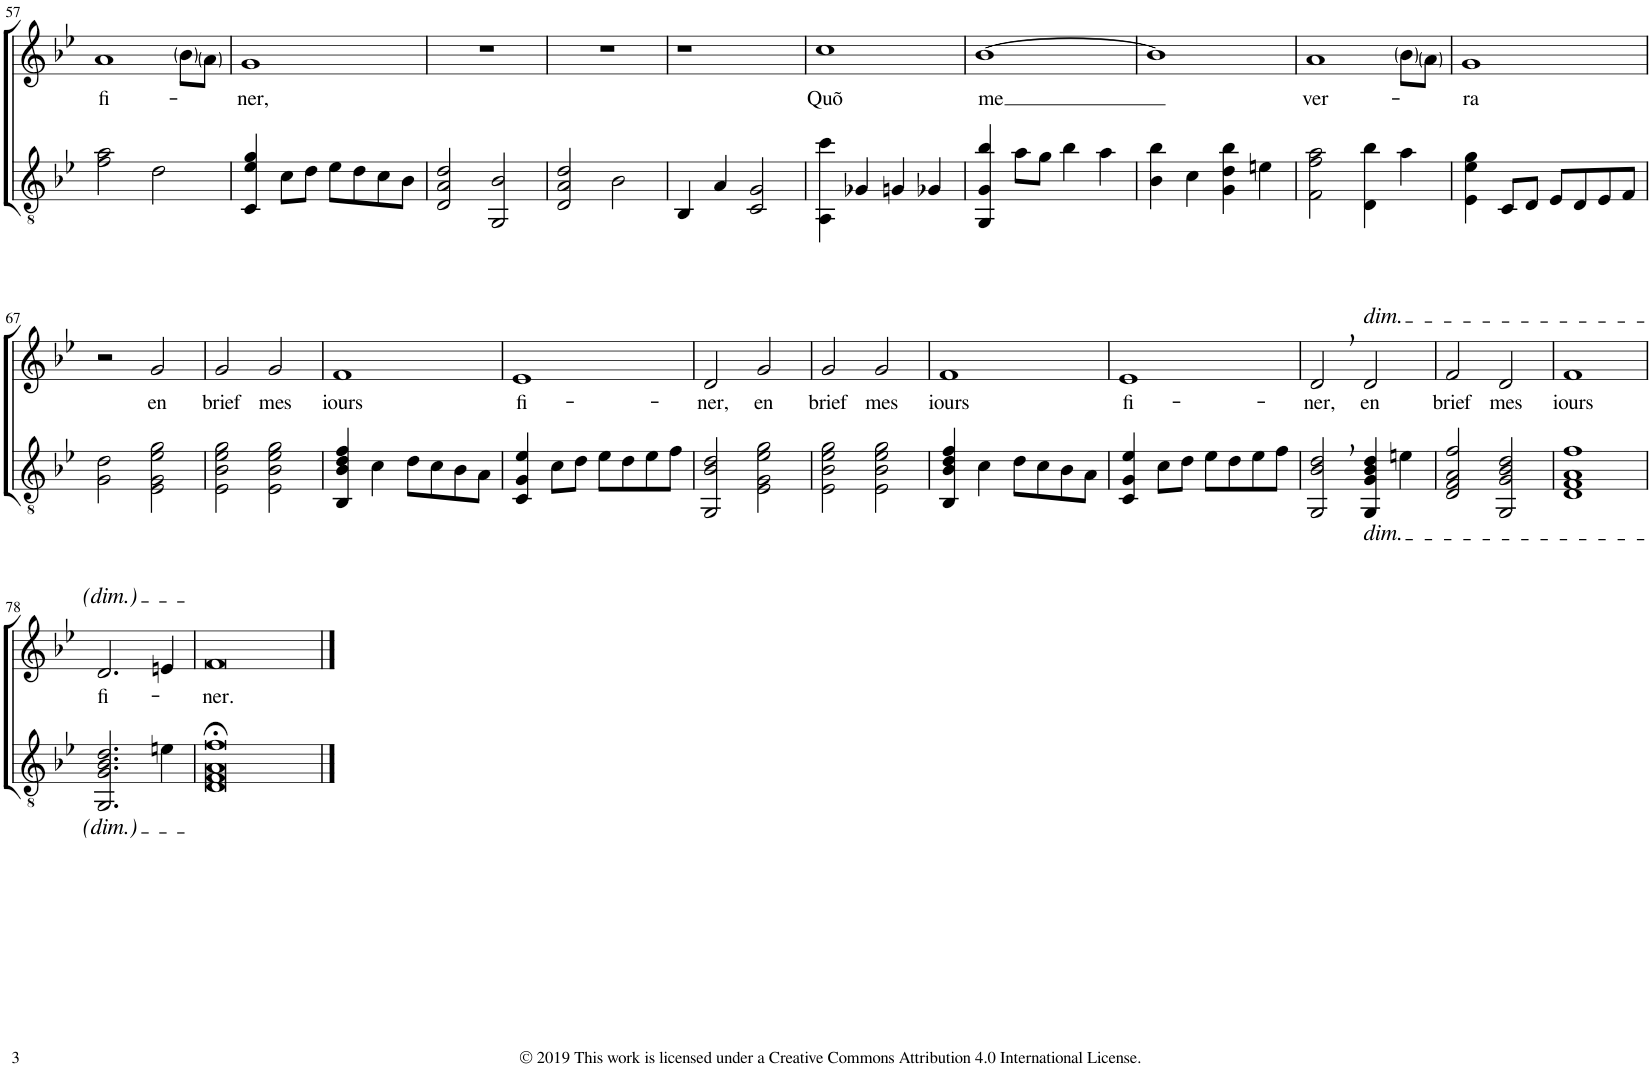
**kern	**kern	**text
*part2	*part1	*part1
*staff2	*staff1	*staff1
*I"Vihuela	*I"Voce	*
!!LO:PB:g=z
*clefGv2	*clefG2	*
*k[b-e-]	*k[b-e-]	*
*M2/2	*M2/2	*
*met(c|)	*met(c|)	*
=57	=57	=57
!	!	!LO:LY:b
*	*^	*
2f\ 2a\	1a	2.ryy	fi-
2d\	.	.	.
.	.	8b-\L	.
.	.	8a\J	.
=58	=58	=58	=58
!	!	!	!LO:LY:b
*	*v	*v	*
4C/ 4e-/ 4g/	1g	-ner,
8c\L	.	.
8d\J	.	.
8e-\L	.	.
8d\	.	.
8c\	.	.
8B-\J	.	.
=59	=59	=59
2D/ 2A/ 2d/	1r	.
2GG/ 2B-/	.	.
=60	=60	=60
2D/ 2A/ 2d/	1r	.
2B-\	.	.
=61	=61	=61
4BB-/	1r	.
4A/	.	.
2C/ 2G/	.	.
=62	=62	=62
!	!	!LO:LY:b
4AA\ 4cc\	1cc	Quõ
4G-X/	.	.
4Gn/	.	.
4G-X/	.	.
=63	=63	=63
!	!	!LO:LY:b
4GG/ 4G/ 4b-/	[1b-	me
8a\L	.	.
8g\J	.	.
4b-\	.	.
4a\	.	.
=64	=64	=64
4B-\ 4b-\	1b-]	.
4c\	.	.
4G\ 4d\ 4b-\	.	.
4en\	.	.
=65	=65	=65
!	!	!LO:LY:b
*	*^	*
2F\ 2f\ 2a\	1a	2.ryy	ver-
4D\ 4b-\	.	.	.
4a\	.	8b-\L	.
.	.	8a\J	.
=66	=66	=66	=66
!	!	!	!LO:LY:b
*	*v	*v	*
4E-\ 4e-\ 4g\	1g	-ra
8C/L	.	.
8D/J	.	.
8E-/L	.	.
8D/	.	.
8E-/	.	.
8F/J	.	.
!!LO:LB:g=z
=67	=67	=67
2G\ 2d\	2r	.
!	!	!LO:LY:b
2E-\ 2G\ 2e-\ 2g\	2g/	en
=68	=68	=68
!	!	!LO:LY:b
2E-\ 2B-\ 2e-\ 2g\	2g/	brief
!	!	!LO:LY:b
2E-\ 2B-\ 2e-\ 2g\	2g/	mes
=69	=69	=69
!	!	!LO:LY:b
4BB-/ 4B-/ 4d/ 4f/	1f	iours
4c\	.	.
8d\L	.	.
8c\	.	.
8B-\	.	.
8A\J	.	.
=70	=70	=70
!	!	!LO:LY:b
4C/ 4G/ 4e-/	1e-	fi-
8c\L	.	.
8d\J	.	.
8e-\L	.	.
8d\	.	.
8e-\	.	.
8f\J	.	.
=71	=71	=71
!	!	!LO:LY:b
2GG/ 2B-/ 2d/	2d/	-ner,
!	!	!LO:LY:b
2E-\ 2G\ 2e-\ 2g\	2g/	en
=72	=72	=72
!	!	!LO:LY:b
2E-\ 2B-\ 2e-\ 2g\	2g/	brief
!	!	!LO:LY:b
2E-\ 2B-\ 2e-\ 2g\	2g/	mes
=73	=73	=73
!	!	!LO:LY:b
4BB-/ 4B-/ 4d/ 4f/	1f	iours
4c\	.	.
8d\L	.	.
8c\	.	.
8B-\	.	.
8A\J	.	.
=74	=74	=74
!	!	!LO:LY:b
4C/ 4G/ 4e-/	1e-	fi-
8c\L	.	.
8d\J	.	.
8e-\L	.	.
8d\	.	.
8e-\	.	.
8f\J	.	.
=75	=75	=75
!	!	!LO:LY:b
2GG/, 2B-/, 2d/,	2d,/	-ner,
!	!LO:TX:a:i:t=dim.	!
!LO:TX:b:i:t=dim.	!	!
!	!	!LO:LY:b
4GG/ 4G/ 4B-/ 4d/	2d/	en
4en\	.	.
=76	=76	=76
!	!	!LO:LY:b
2D/ 2F/ 2A/ 2f/	2f/	brief
!	!	!LO:LY:b
2GG/ 2G/ 2B-/ 2d/	2d/	mes
=77	=77	=77
!	!	!LO:LY:b
1D 1F 1A 1f	1f	iours
!!LO:LB:g=z
=78	=78	=78
!	!	!LO:LY:b
2.GG/ 2.G/ 2.B-/ 2.d/	2.d/	fi-
4en\	4en/	.
=79	=79	=79
!	!	!LO:LY:b
[1D [1F [1A [1f	[1f	-ner.
1ryy	1ryy	.
==80	==80	==80
1D];< 1F];< 1A];< 1f];<	1f]	.
=	=	=
*-	*-	*-
